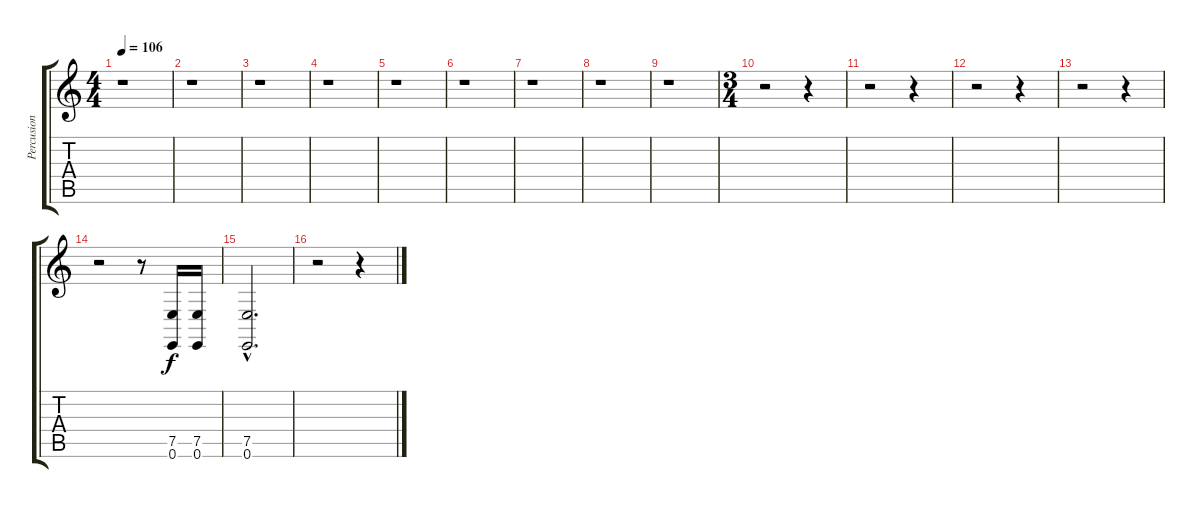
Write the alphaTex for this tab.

\track ("Percusion" "Percusion") {instrument timpani}
\staff {score tabs}
\tuning (E4 B3 G3 D3 A2 E2) {hide}
\ts (4 4)
\tempo 106
\clef g2
\ks c
r.1{dy fff} |
r.1 |
r.1 |
r.1 |
r.1 |
r.1 |
r.1 |
r.1 |
r.1 |
\ts (3 4)
r.2 r.4 |
r.2 r.4 |
r.2 r.4 |
r.2 r.4 |
r.2 r.8 (7.5 0.6).16{dy f} (7.5 0.6).16 |
(7.5{hac} 0.6{hac}).2{d} |
r.2 r.4
